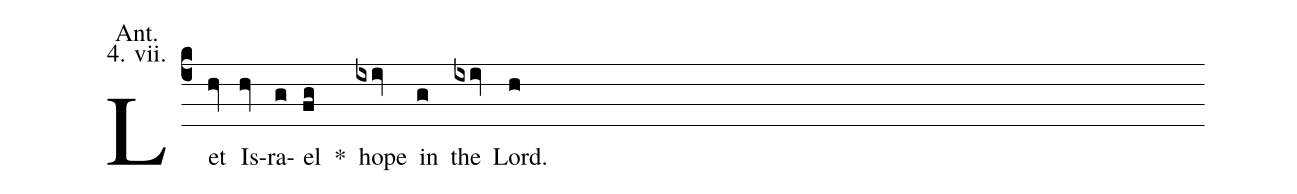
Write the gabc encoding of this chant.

annotation: Ant.;
annotation: 4. vii.;
%%
(c4) Let(hv) Is(hv)ra(g)el(fg) <sp>*</sp>() hope(ixiv) in(g) the(ixiv) Lord.(h)
